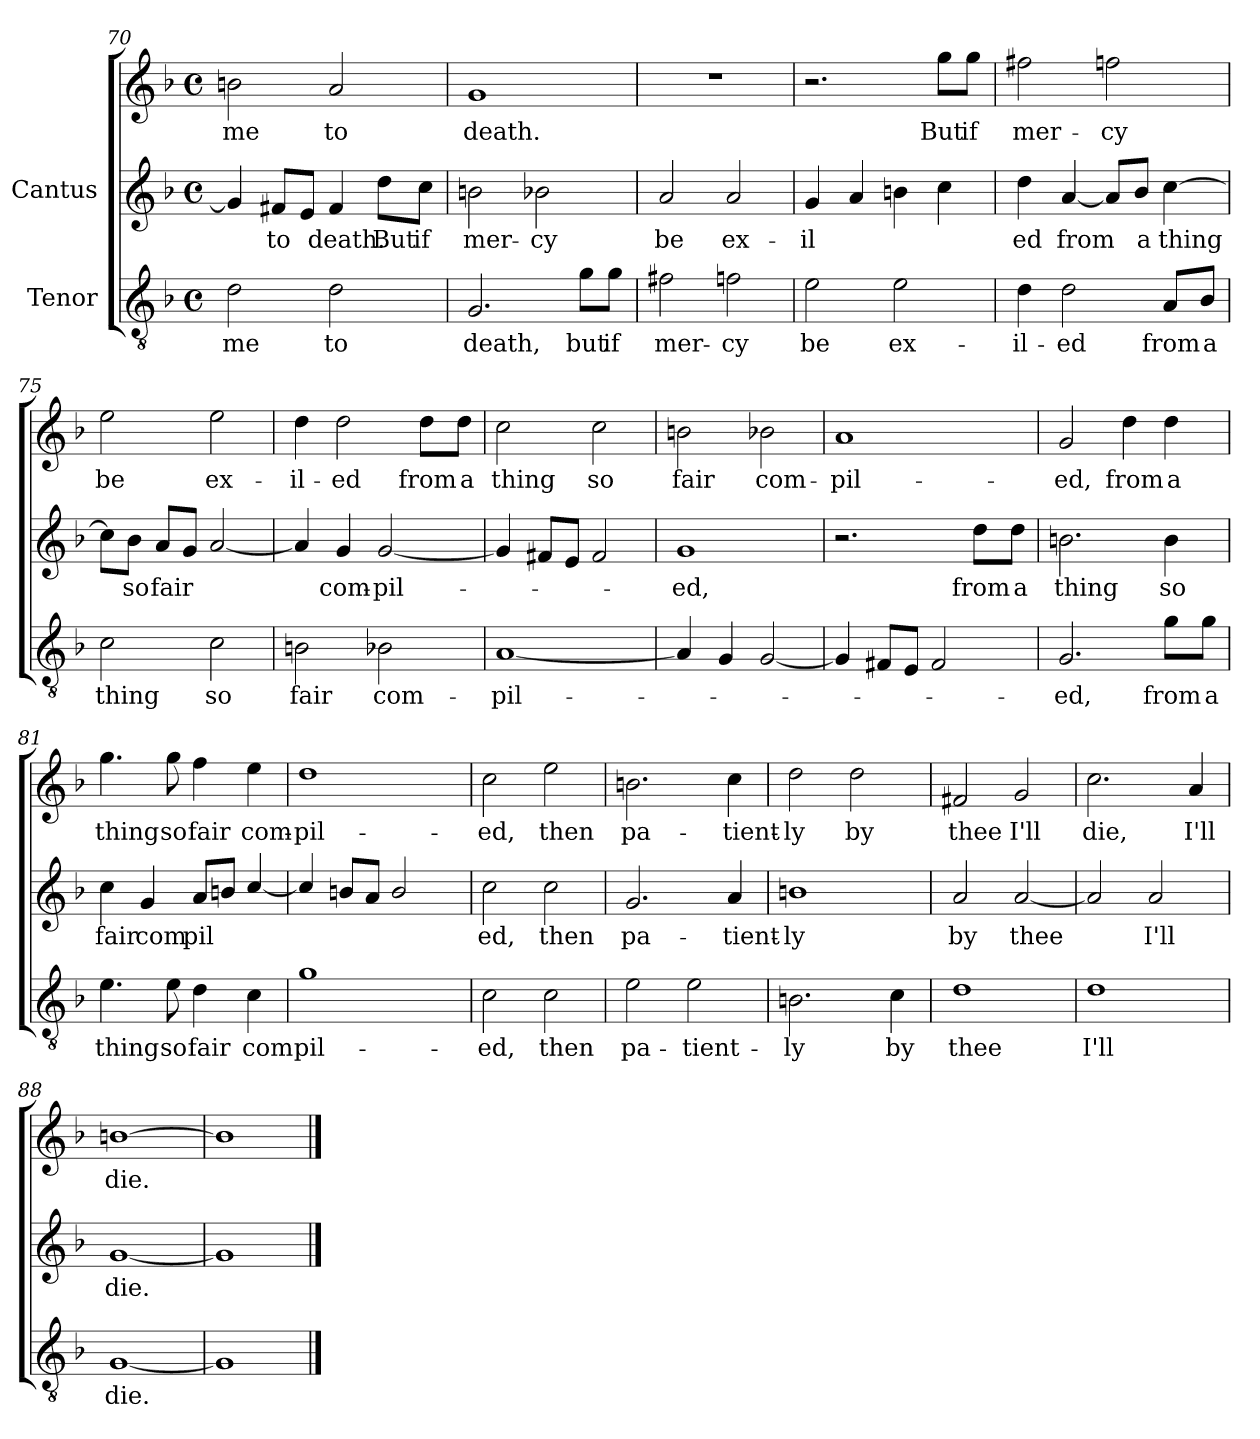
**kern	**text	**kern	**text	**kern	**text
*part2	*part2	*part1	*part1	*part1	*part1
*staff3	*staff3	*staff2	*staff2	*staff1	*staff1
*I"Tenor	*	*I"Cantus	*	*	*
*clefGv2	*	*clefG2	*	*clefG2	*
*k[b-]	*	*k[b-]	*	*k[b-]	*
*F:	*	*F:	*	*F:	*
*M4/4	*	*M4/4	*	*M4/4	*
*met(c)	*	*met(c)	*	*met(c)	*
=70	=70	=70	=70	=70	=70
!	!LO:LY:b:cj	!	!LO:LY:b:cj	!	!LO:LY:b:cj
2d\	me	4g/]	.	2bn\	me
!	!	!	!LO:LY:b:cj	!	!
.	.	8f#X/L	to	.	.
!	!	!	!LO:LY:b:cj	!	!
.	.	8e/J	.	.	.
!	!LO:LY:b:cj	!	!LO:LY:b:cj	!	!LO:LY:b:cj
2d\	to	4f#/	death.	2a/	to
!	!	!	!LO:LY:b:cj	!	!
.	.	8dd\L	But	.	.
!	!	!	!LO:LY:b:cj	!	!
.	.	8cc\J	if	.	.
=71	=71	=71	=71	=71	=71
!	!LO:LY:b:cj	!	!LO:LY:b:cj	!	!LO:LY:b:cj
2.G/	death,	2bn\	mer-	1g	death.
!	!	!	!LO:LY:b:cj	!	!
.	.	2b-X\	-cy	.	.
!	!LO:LY:b:cj	!	!	!	!
8g\L	but	.	.	.	.
!	!LO:LY:b:cj	!	!	!	!
8g\J	if	.	.	.	.
=72	=72	=72	=72	=72	=72
!	!LO:LY:b:cj	!	!LO:LY:b:cj	!	!
2f#X\	mer-	2a/	be	1r	.
!	!LO:LY:b:cj	!	!LO:LY:b:cj	!	!
2fn\	-cy	2a/	ex-	.	.
!!LO:PB:g=z
=73	=73	=73	=73	=73	=73
!	!LO:LY:b:cj	!	!LO:LY:b:cj	!	!
2e\	be	4g/	il-	2.r	.
!	!	!	!LO:LY:b:cj	!	!
.	.	4a/	--	.	.
!	!LO:LY:b:cj	!	!LO:LY:b:cj	!	!
2e\	ex-	4bn\	--	.	.
!	!	!	!LO:LY:b:cj	!	!LO:LY:b:cj
.	.	4cc\	--	8gg\L	-But
!	!	!	!	!	!LO:LY:b:cj
.	.	.	.	8gg\J	if
=74	=74	=74	=74	=74	=74
!	!LO:LY:b:cj	!	!LO:LY:b:cj	!	!LO:LY:b:cj
4d\	-il-	4dd\	ed	2ff#X\	-mer-
!	!LO:LY:b:cj	!	!LO:LY:b:cj	!	!
2d\	-ed	[<4a/	from	.	.
!	!	!	!LO:LY:b:cj	!	!LO:LY:b:cj
.	.	8a/L]	.	2ffn\	-cy
!	!	!	!LO:LY:b:cj	!	!
.	.	8b-/J	a	.	.
!	!LO:LY:b:cj	!	!LO:LY:b:cj	!	!
8A/L	from	[>4cc\	thing	.	.
!	!LO:LY:b:cj	!	!	!	!
8B-/J	a	.	.	.	.
=75	=75	=75	=75	=75	=75
!	!LO:LY:b:cj	!	!LO:LY:b:cj	!	!LO:LY:b:cj
2c\	thing	8cc\L]	-	2ee\	be
!	!	!	!LO:LY:b:cj	!	!
.	.	8b-\J	so	.	.
!	!	!	!LO:LY:b:cj	!	!
.	.	8a/L	fair	.	.
!	!	!	!LO:LY:b:cj	!	!
.	.	8g/J	.	.	.
!	!LO:LY:b:cj	!	!LO:LY:b:cj	!	!LO:LY:b:cj
2c\	so	[<2a/	.	2ee\	ex-
=76	=76	=76	=76	=76	=76
!	!LO:LY:b:cj	!	!LO:LY:b:cj	!	!LO:LY:b:cj
2Bn\	fair	4a/]	.	4dd\	il-
!	!	!	!LO:LY:b:cj	!	!LO:LY:b:cj
.	.	4g/	com-	2dd\	-ed
!	!LO:LY:b:cj	!	!LO:LY:b:cj	!	!
2B-X\	com-	[<2g/	-pil-	.	.
!	!	!	!	!	!LO:LY:b:cj
.	.	.	.	8dd\L	from
!	!	!	!	!	!LO:LY:b:cj
.	.	.	.	8dd\J	a
=77	=77	=77	=77	=77	=77
!	!LO:LY:b:cj	!	!	!	!LO:LY:b:cj
[<1A	-pil-	4g/]	.	2cc\	-thing
.	.	8f#X/L	.	.	.
.	.	8e/J	.	.	.
!	!	!	!	!	!LO:LY:b:cj
.	.	2f#/	.	2cc\	so
!!LO:LB:g=z
=78	=78	=78	=78	=78	=78
!	!	!	!LO:LY:b:cj	!	!LO:LY:b:cj
4A/]	.	1g	-ed,	2bn\	fair
4G/	.	.	.	.	.
!	!	!	!	!	!LO:LY:b:cj
[<2G/	.	.	.	2b-X\	com-
=79	=79	=79	=79	=79	=79
!	!	!	!	!	!LO:LY:b:cj
4G/]	.	2.r	.	1a	pil-
8F#X/L	.	.	.	.	.
8E/J	.	.	.	.	.
2F#/	.	.	.	.	.
!	!	!	!LO:LY:b:cj	!	!
.	.	8dd\L	-from	.	.
!	!	!	!LO:LY:b:cj	!	!
.	.	8dd\J	a	.	.
=80	=80	=80	=80	=80	=80
!	!LO:LY:b:cj	!	!LO:LY:b:cj	!	!LO:LY:b:cj
2.G/	-ed,	2.bn\	thing	2g/	ed,
!	!	!	!	!	!LO:LY:b:cj
.	.	.	.	4dd\	from
!	!LO:LY:b:cj	!	!LO:LY:b:cj	!	!LO:LY:b:cj
8g\L	from	4b\	so	4dd\	a
!	!LO:LY:b:cj	!	!	!	!
8g\J	a	.	.	.	.
=81	=81	=81	=81	=81	=81
!	!LO:LY:b:cj	!	!LO:LY:b:cj	!	!LO:LY:b:cj
4.e\	thing	4cc\	-fair	4.gg\	thing
!	!	!	!LO:LY:b:cj	!	!
.	.	4g/	com	.	.
!	!LO:LY:b:cj	!	!	!	!LO:LY:b:cj
8e\	so	.	.	8gg\	so
!	!LO:LY:b:cj	!	!LO:LY:b:cj	!	!LO:LY:b:cj
4d\	fair	8a/L	pil-	4ff\	fair
!	!	!	!LO:LY:b:cj	!	!
.	.	8bn/J	--	.	.
!	!LO:LY:b:cj	!	!LO:LY:b:cj	!	!LO:LY:b:cj
4c\	com	[<4cc/	--	4ee\	com-
=82	=82	=82	=82	=82	=82
!	!LO:LY:b:cj	!	!	!	!LO:LY:b:cj
1g	pil-	4cc/]	.	1dd	-pil-
.	.	8bn/L	.	.	.
.	.	8a/J	.	.	.
.	.	2b/	.	.	.
!!LO:LB:g=z
=83	=83	=83	=83	=83	=83
!	!LO:LY:b:cj	!	!LO:LY:b:cj	!	!LO:LY:b:cj
2c\	-ed,	2cc\	ed,	2cc\	-ed,
!	!LO:LY:b:cj	!	!LO:LY:b:cj	!	!LO:LY:b:cj
2c\	then	2cc\	then	2ee\	then
=84	=84	=84	=84	=84	=84
!	!LO:LY:b:cj	!	!LO:LY:b:cj	!	!LO:LY:b:cj
2e\	pa-	2.g/	-pa-	2.bn\	pa-
!	!LO:LY:b:cj	!	!	!	!
2e\	-tient-	.	.	.	.
!	!	!	!LO:LY:b:cj	!	!LO:LY:b:cj
.	.	4a/	-tient-	4cc\	-tient-
=85	=85	=85	=85	=85	=85
!	!LO:LY:b:cj	!	!LO:LY:b:cj	!	!LO:LY:b:cj
2.Bn\	-ly	1bn	ly	2dd\	-ly
!	!	!	!	!	!LO:LY:b:cj
.	.	.	.	2dd\	by
!	!LO:LY:b:cj	!	!	!	!
4c\	by	.	.	.	.
=86	=86	=86	=86	=86	=86
!	!LO:LY:b:cj	!	!LO:LY:b:cj	!	!LO:LY:b:cj
1d	thee	2a/	by	2f#X/	thee
!	!	!	!LO:LY:b:cj	!	!LO:LY:b:cj
.	.	[<2a/	thee	2g/	I'll
=87	=87	=87	=87	=87	=87
!	!LO:LY:b:cj	!	!LO:LY:b:cj	!	!LO:LY:b:cj
1d	I'll	2a/]	.	2.cc\	die,
!	!	!	!LO:LY:b:cj	!	!
.	.	2a/	I'll	.	.
!	!	!	!	!	!LO:LY:b:cj
.	.	.	.	4a/	I'll
=88	=88	=88	=88	=88	=88
!	!LO:LY:b:cj	!	!LO:LY:b:cj	!	!LO:LY:b:cj
[<1G	die.	[<1g	die.	[>1bn	die.
=89	=89	=89	=89	=89	=89
1G]	.	1g]	.	1bn]	.
==	==	==	==	==	==
*-	*-	*-	*-	*-	*-
